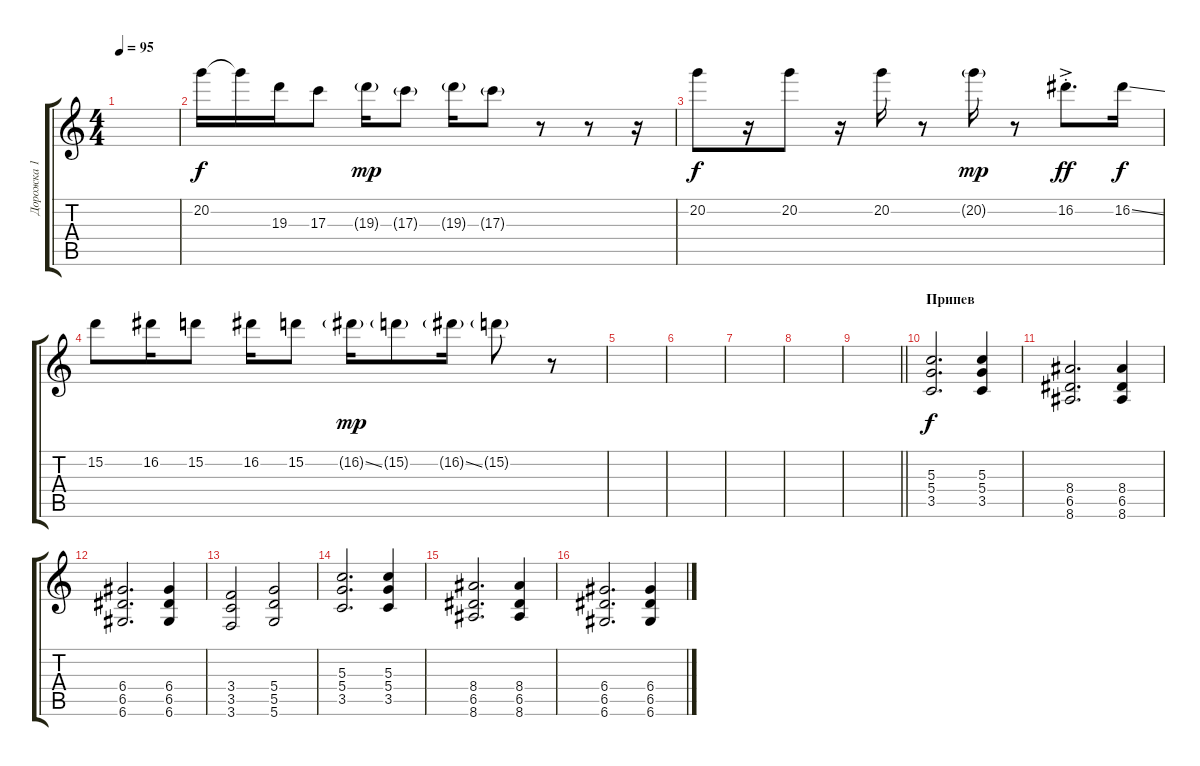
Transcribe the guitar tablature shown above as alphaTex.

\track ("Дорожка 1" "Дорожка 1") {instrument distortionguitar}
\staff {score tabs}
\tuning (E4 B3 G3 D3 A2 D2) {hide}
\ts (4 4)
\tempo 95
\clef g2
\ks c
|
20.2.16{volume 6 instrument electricguitarclean} 20.2{t}.16 19.3.16 17.3.8 19.3{g}.16{dy mp} 17.3{g}.8 19.3{g}.16 17.3{g}.8 r.8 r.8 r.16 |
20.2.8{dy f volume 10 instrument electricguitarclean} r.16 20.2.8 r.16 20.2.16 r.8 20.2{g}.16{dy mp} r.8 16.2{ac st}.8{d dy ff volume 8 instrument overdrivenguitar} 16.2{ss}.16{dy f} |
15.2.8 16.2.16{volume 6} 15.2.8 16.2.16{volume 5} 15.2.8 16.2{ss g}.16{dy mp} 15.2{g}.8 16.2{ss g}.16 15.2{g}.8 r.8 |
|
|
|
|
\barLineRight lightlight
|
\section ("" "Припев ")
(5.3 5.4 3.5).2{d dy f volume 15 instrument distortionguitar} (5.3 5.4 3.5).4 |
(8.4 6.5 8.6).2{d} (8.4 6.5 8.6).4 |
(6.4 6.5 6.6).2{d} (6.4 6.5 6.6).4 |
(3.4 3.5 3.6).2 (5.4 5.5 5.6).2 |
(5.3 5.4 3.5).2{d} (5.3 5.4 3.5).4 |
(8.4 6.5 8.6).2{d} (8.4 6.5 8.6).4 |
(6.4 6.5 6.6).2{d} (6.4 6.5 6.6).4
